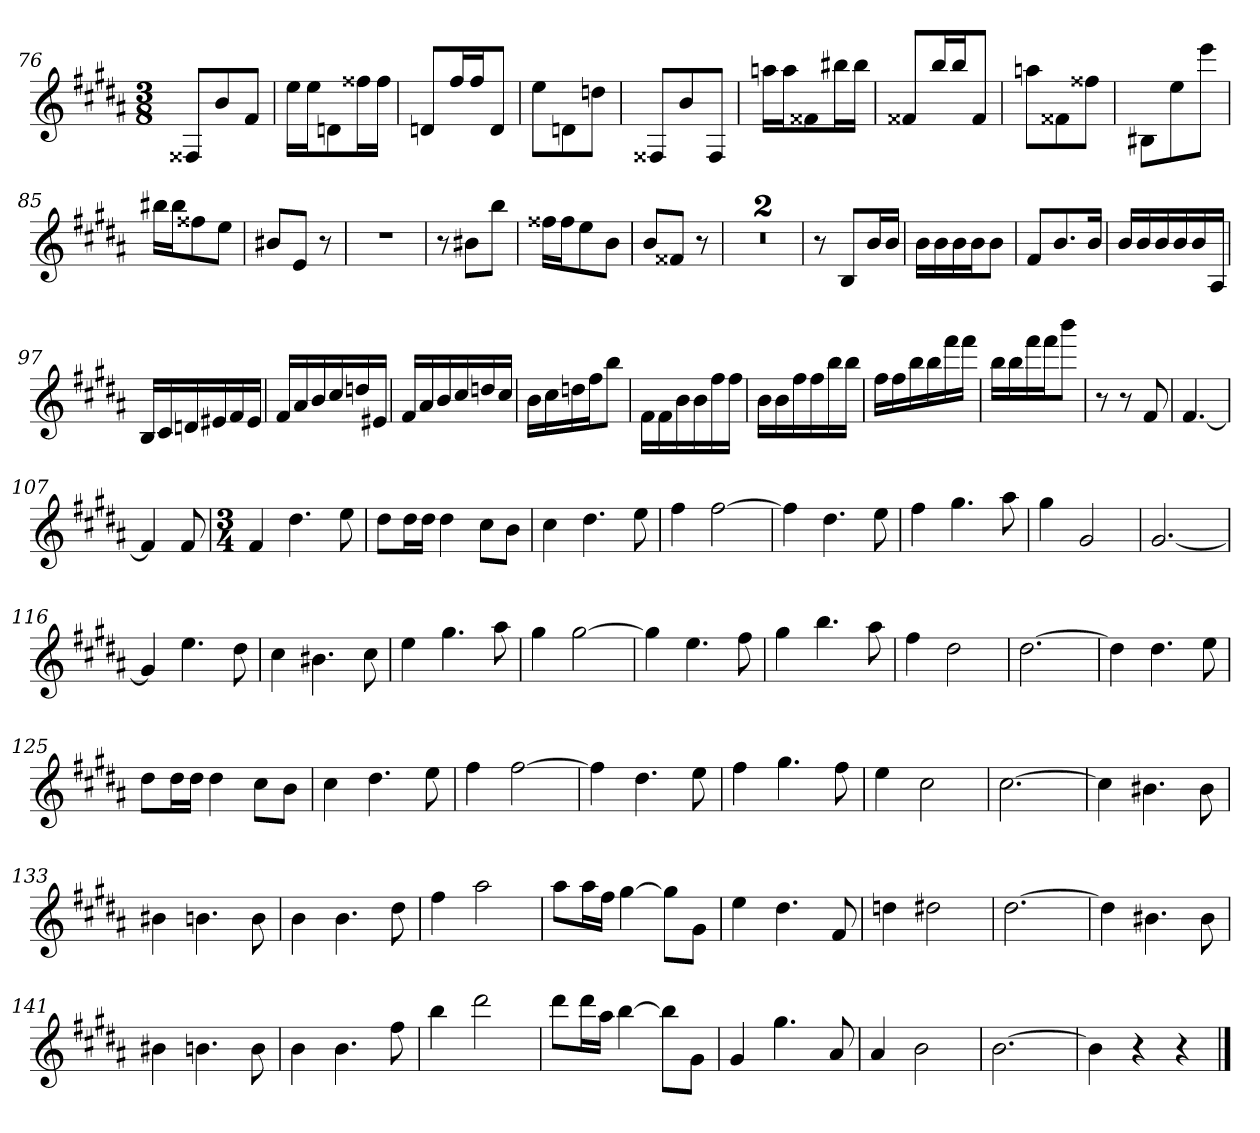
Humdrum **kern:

**kern
*part1
*staff1
*clefG2
*k[f#c#g#d#a#]
*B:
*M3/8
=76
8F##X/L
8b/
8f#/J
=77
16ee\LL
16ee\J
8dn\
16ff##X\L
16ff##\JJ
=78
8dn/L
16ff#/L
16ff#/J
8d/J
=79
8ee\L
8dn\
8ddn\J
=80
8F##X/L
8b/
8F##/J
=81
16aan\LL
16aa\J
8f##X\
16bb#X\L
16bb#\JJ
=82
8f##X/L
16bb/L
16bb/J
8f##/J
=83
8aan\L
8f##X\
8ff##X\J
=84
8B#X\L
8ee\
8eee\J
=85
16bb#X\LL
16bb#\J
8ff##X\
8ee\J
=86
8b#X/L
8e/J
8r
=87
4.r
=88
8r
8b#X\L
8bb\J
=89
16ff##X\LL
16ff##\J
8ee\
8b\J
=90
8b/L
8f##X/J
8r
=91
4.r
=92
4.r
=93
8r
8B/L
16b/L
16b/JJ
=94
16b\LL
16b\
16b\
16b\J
8b\J
=95
8f#/L
8.b/
16b/Jk
=96
16b/LL
16b/
16b/
16b/
16b/
16A#/JJ
=97
16B/LL
16c#/
16dn/
16e#X/
16f#/
16e#/JJ
=98
16f#/LL
16a#/
16b/
16cc#/
16ddn/
16e#X/JJ
=99
16f#/LL
16a#/
16b/
16cc#/
16ddn/
16cc#/JJ
=100
16b\LL
16cc#\
16ddn\
16ff#\J
8bb\J
=101
16f#\LL
16f#\
16b\
16b\
16ff#\
16ff#\JJ
=102
16b\LL
16b\
16ff#\
16ff#\
16bb\
16bb\JJ
=103
16ff#\LL
16ff#\
16bb\
16bb\
16fff#\
16fff#\JJ
=104
16bb\LL
16bb\
16fff#\
16fff#\J
8bbb\J
=105
8r
8r
8f#
=106
[4.f#
=107
4f#]
8f#
=108
*M3/4
4f#
4.dd#
8ee
=109
8dd#\L
16dd#\L
16dd#\JJ
4dd#
8cc#\L
8b\J
=110
4cc#
4.dd#
8ee
=111
4ff#
[2ff#
=112
4ff#]
4.dd#
8ee
=113
4ff#
4.gg#
8aa#
=114
4gg#
2g#
=115
[2.g#
=116
4g#]
4.ee
8dd#
=117
4cc#
4.b#X
8cc#
=118
4ee
4.gg#
8aa#
=119
4gg#
[2gg#
=120
4gg#]
4.ee
8ff#
=121
4gg#
4.bb
8aa#
=122
4ff#
2dd#
=123
[2.dd#
=124
4dd#]
4.dd#
8ee
=125
8dd#\L
16dd#\L
16dd#\JJ
4dd#
8cc#\L
8b\J
=126
4cc#
4.dd#
8ee
=127
4ff#
[2ff#
=128
4ff#]
4.dd#
8ee
=129
4ff#
4.gg#
8ff#
=130
4ee
2cc#
=131
[2.cc#
=132
4cc#]
4.b#X
8b#
=133
4b#X
4.bn
8b
=134
4b
4.b
8dd#
=135
4ff#
2aa#
=136
8aa#\L
16aa#\L
16ff#\JJ
[4gg#
8gg#\L]
8g#\J
=137
4ee
4.dd#
8f#
=138
4ddn
2dd#X
=139
[2.dd#
=140
4dd#]
4.b#X
8b#
=141
4b#X
4.bn
8b
=142
4b
4.b
8ff#
=143
4bb
2ddd#
=144
8ddd#\L
16ddd#\L
16aa#\JJ
[4bb
8bb\L]
8g#\J
=145
4g#
4.gg#
8a#
=146
4a#
2b
=147
[2.b
=148
4b]
4r
4r
==
*-
